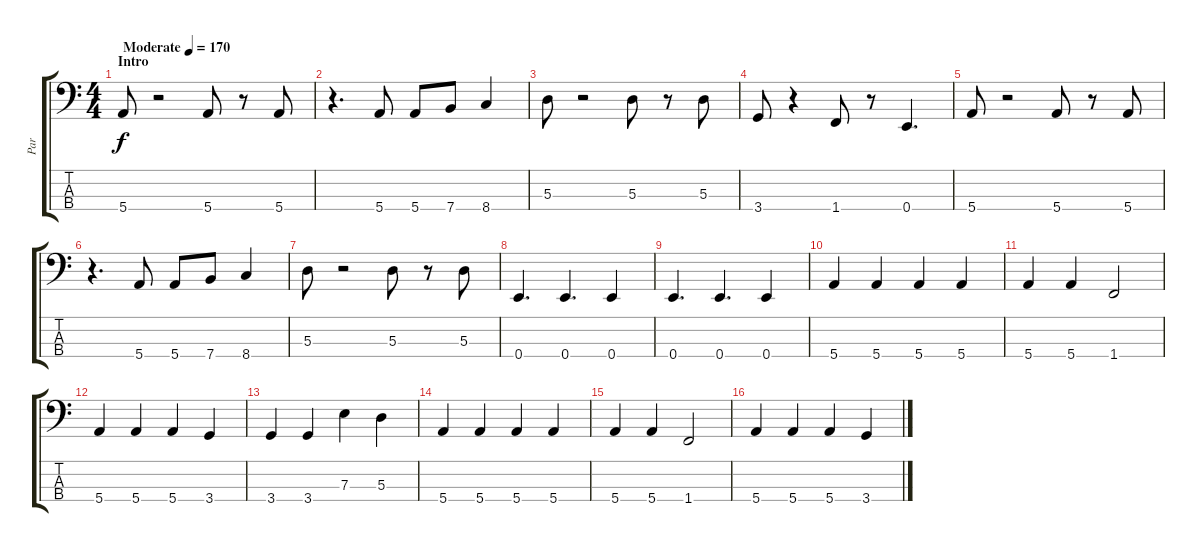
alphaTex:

\track ("Par" "Par") {instrument electricbasspick}
\staff {score tabs}
\tuning (G2 D2 A1 E1) {hide}
\ts (4 4)
\section ("" "Intro")
\tempo (170 "Moderate")
\clef f4
\ks c
5.4.8{dy f instrument electricbasspick} r.2 5.4.8 r.8 5.4.8 |
r.4{d} 5.4.8 5.4.8 7.4.8 8.4.4 |
5.3.8 r.2 5.3.8 r.8 5.3.8 |
3.4.8 r.4 1.4.8 r.8 0.4.4{d} |
5.4.8 r.2 5.4.8 r.8 5.4.8 |
r.4{d} 5.4.8 5.4.8 7.4.8 8.4.4 |
5.3.8 r.2 5.3.8 r.8 5.3.8 |
0.4.4{d} 0.4.4{d} 0.4.4 |
0.4.4{d} 0.4.4{d} 0.4.4 |
5.4.4 5.4.4 5.4.4 5.4.4 |
5.4.4 5.4.4 1.4.2 |
5.4.4 5.4.4 5.4.4 3.4.4 |
3.4.4 3.4.4 7.3.4 5.3.4 |
5.4.4 5.4.4 5.4.4 5.4.4 |
5.4.4 5.4.4 1.4.2 |
5.4.4 5.4.4 5.4.4 3.4.4
